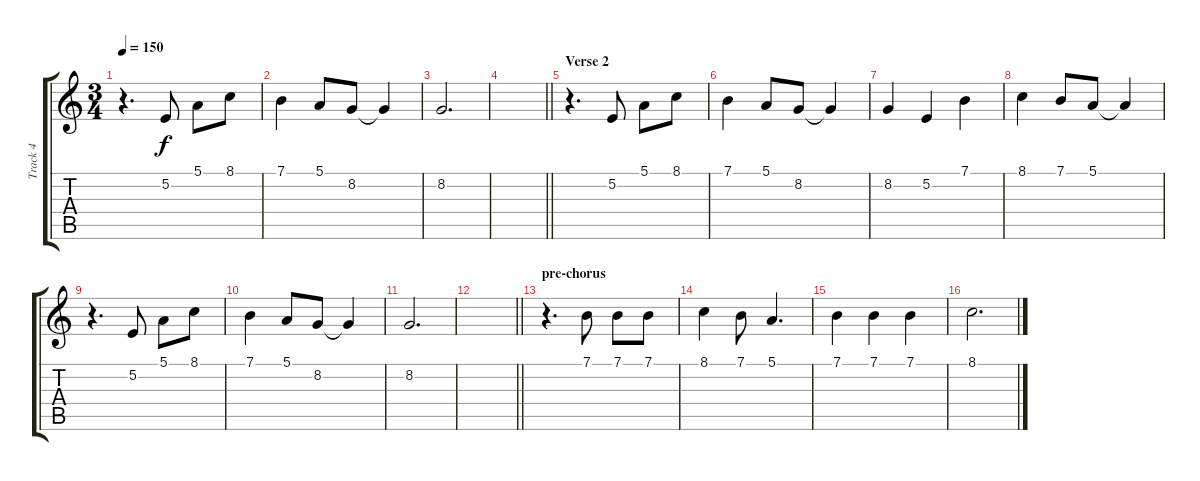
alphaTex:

\track ("Track 4" "Track 4") {instrument synthstrings2}
\staff {score tabs}
\tuning (E4 B3 G3 D3 A2 E2) {hide}
\ts (3 4)
\tempo 150
\clef g2
\ks c
r.4{d dy f} 5.2.8 5.1.8 8.1.8 |
7.1.4 5.1.8 8.2.8 8.2{t}.4 |
8.2.2{d} |
\barLineRight lightlight
|
\section ("" "Verse 2")
r.4{d} 5.2.8 5.1.8 8.1.8 |
7.1.4 5.1.8 8.2.8 8.2{t}.4 |
8.2.4 5.2.4 7.1.4 |
8.1.4 7.1.8 5.1.8 5.1{t}.4 |
r.4{d} 5.2.8 5.1.8 8.1.8 |
7.1.4 5.1.8 8.2.8 8.2{t}.4 |
8.2.2{d} |
\barLineRight lightlight
|
\section ("" "pre-chorus")
r.4{d} 7.1.8 7.1.8 7.1.8 |
8.1.4 7.1.8 5.1.4{d} |
7.1.4 7.1.4 7.1.4 |
8.1.2{d}
